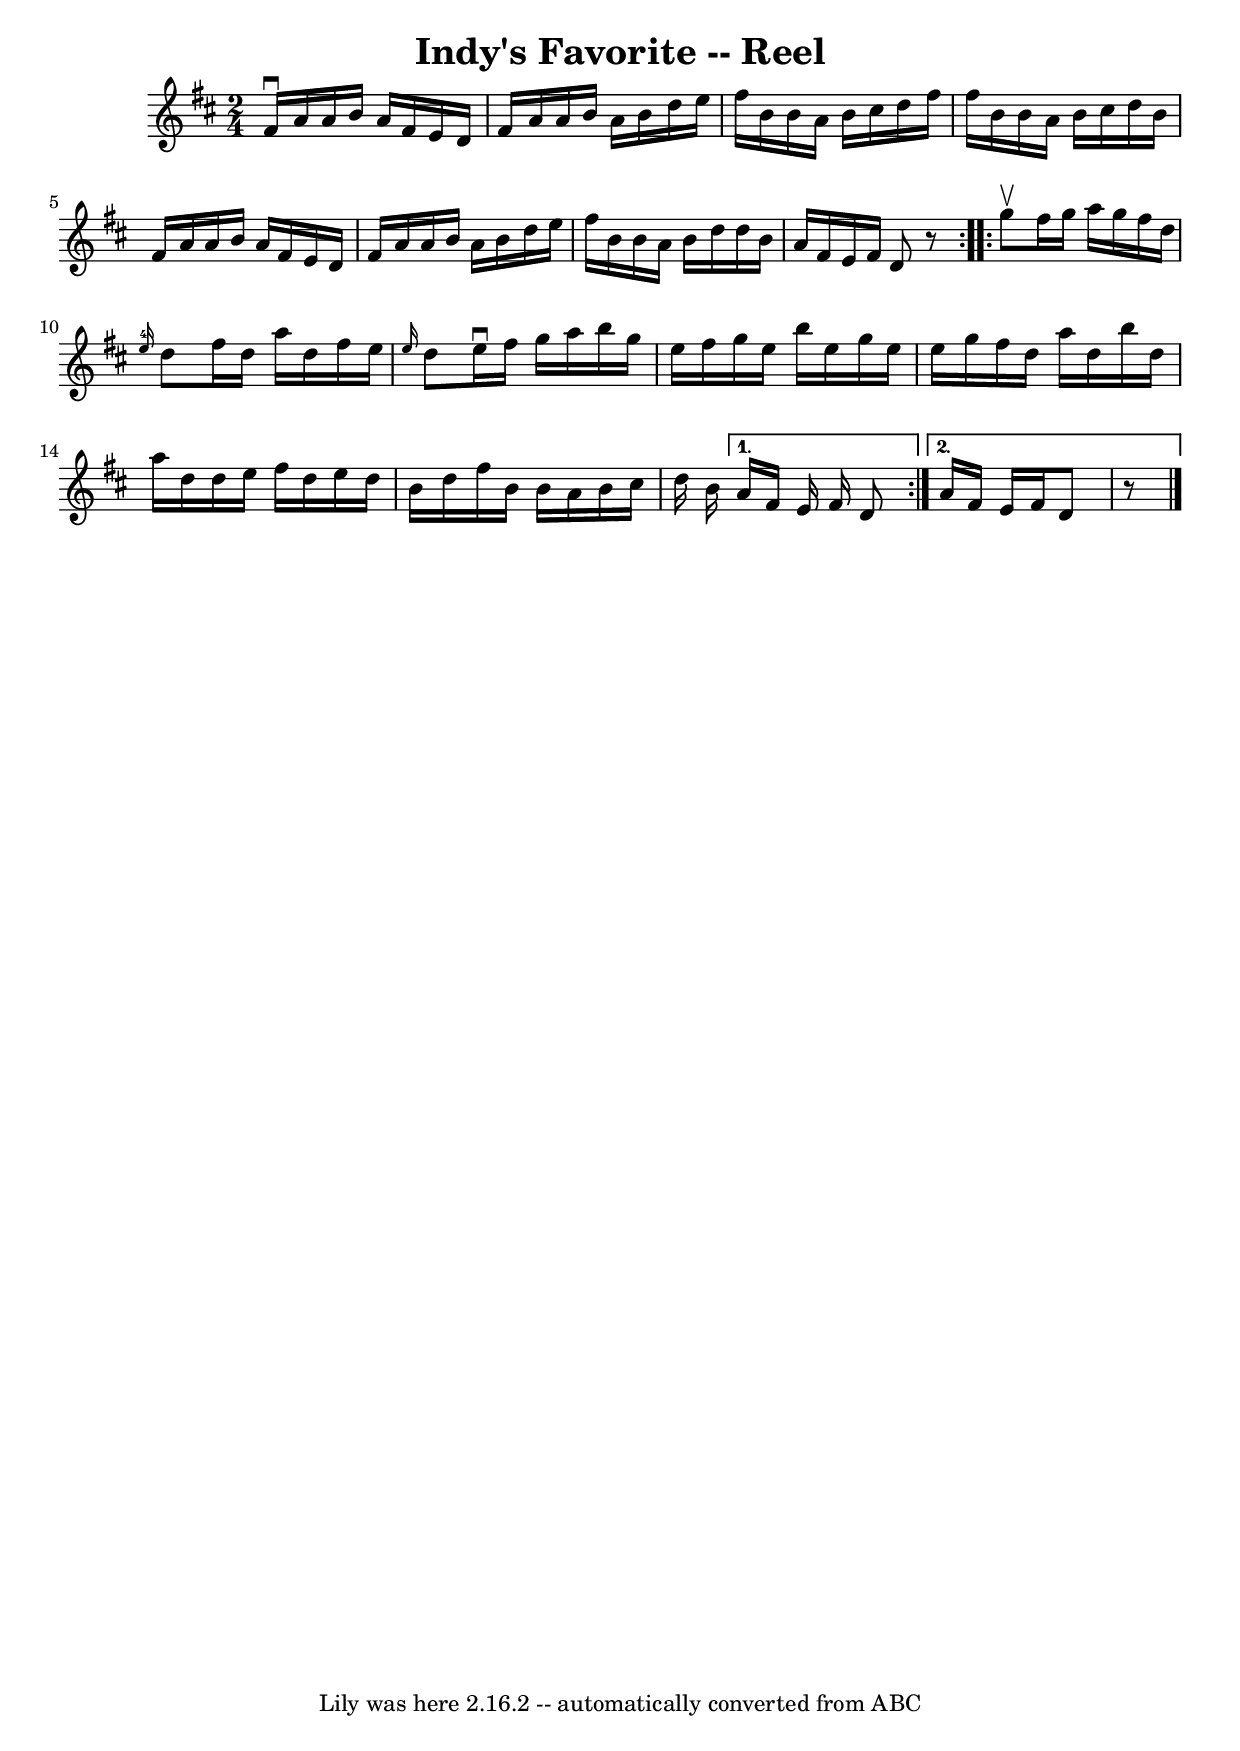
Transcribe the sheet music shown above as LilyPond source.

\version "2.16.2"
\include "Mammoth.ily"
\header {
  %% book = "Ryan's Mammoth Collection"
  crossRefNumber = "1"
  footnotes = "\\\\AKA The Maid Behind the Bar\\\\326"
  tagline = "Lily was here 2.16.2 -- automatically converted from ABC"
  title = "Indy's Favorite -- Reel"

}
voicedefault =  {



  \repeat volta 2 {

    \time 2/4 
    \key d \major fis'16^\downbow a'16 a'16 b'16 a'16    
    fis'16 e'16 d'16    |
    fis'16 a'16 a'16 b'16 a'16    
    b'16 d''16 e''16    |
    fis''16 b'16 b'16 a'16 b'16    
    cis''16 d''16 fis''16    |
    fis''16 b'16 b'16 a'16    
    b'16 cis''16 d''16 b'16    |
    fis'16 a'16 a'16 b'16 
    a'16 fis'16 e'16 d'16    |
    fis'16 a'16 a'16 b'16  
    a'16 b'16 d''16 e''16    |
    fis''16 b'16 b'16 a'16  
    b'16 d''16 d''16 b'16    |
    a'16 fis'16 e'16 fis'16 
    d'8    r8   
  }     
  \repeat volta 2 {
    g''8^\upbow |
    fis''16    
    g''16 a''16 g''16 fis''16 d''16  \grace { e''16-4 
					    } d''8    
    |
    fis''16 d''16 a''16 d''16 fis''16 e''16  \grace {    
      e''16  
    } d''8    |
    e''16^\downbow fis''16 g''16 a''16    
    b''16 g''16 e''16 fis''16    |
    g''16 e''16 b''16    
    e''16 g''16 e''16 e''16 g''16    |
    fis''16 d''16    
    a''16 d''16 b''16 d''16 a''16 d''16    |
    d''16 e''16 
    fis''16 d''16 e''16 d''16 b'16 d''16    |
    fis''16    
    b'16 b'16 a'16 b'16 cis''16 d''16 b'16    
  } \alternative{{   
    a'16 fis'16 e'16 fis'16 d'8    
  } { a'16 fis'16 e'16    
      fis'16 d'8    r8   \bar "|."   
    }
	       }

}

\score{
  <<

    \context Staff="default"
    {
      \voicedefault 
      
    }

  >>
  \layout {
    
  }
  \midi {
  }

}
